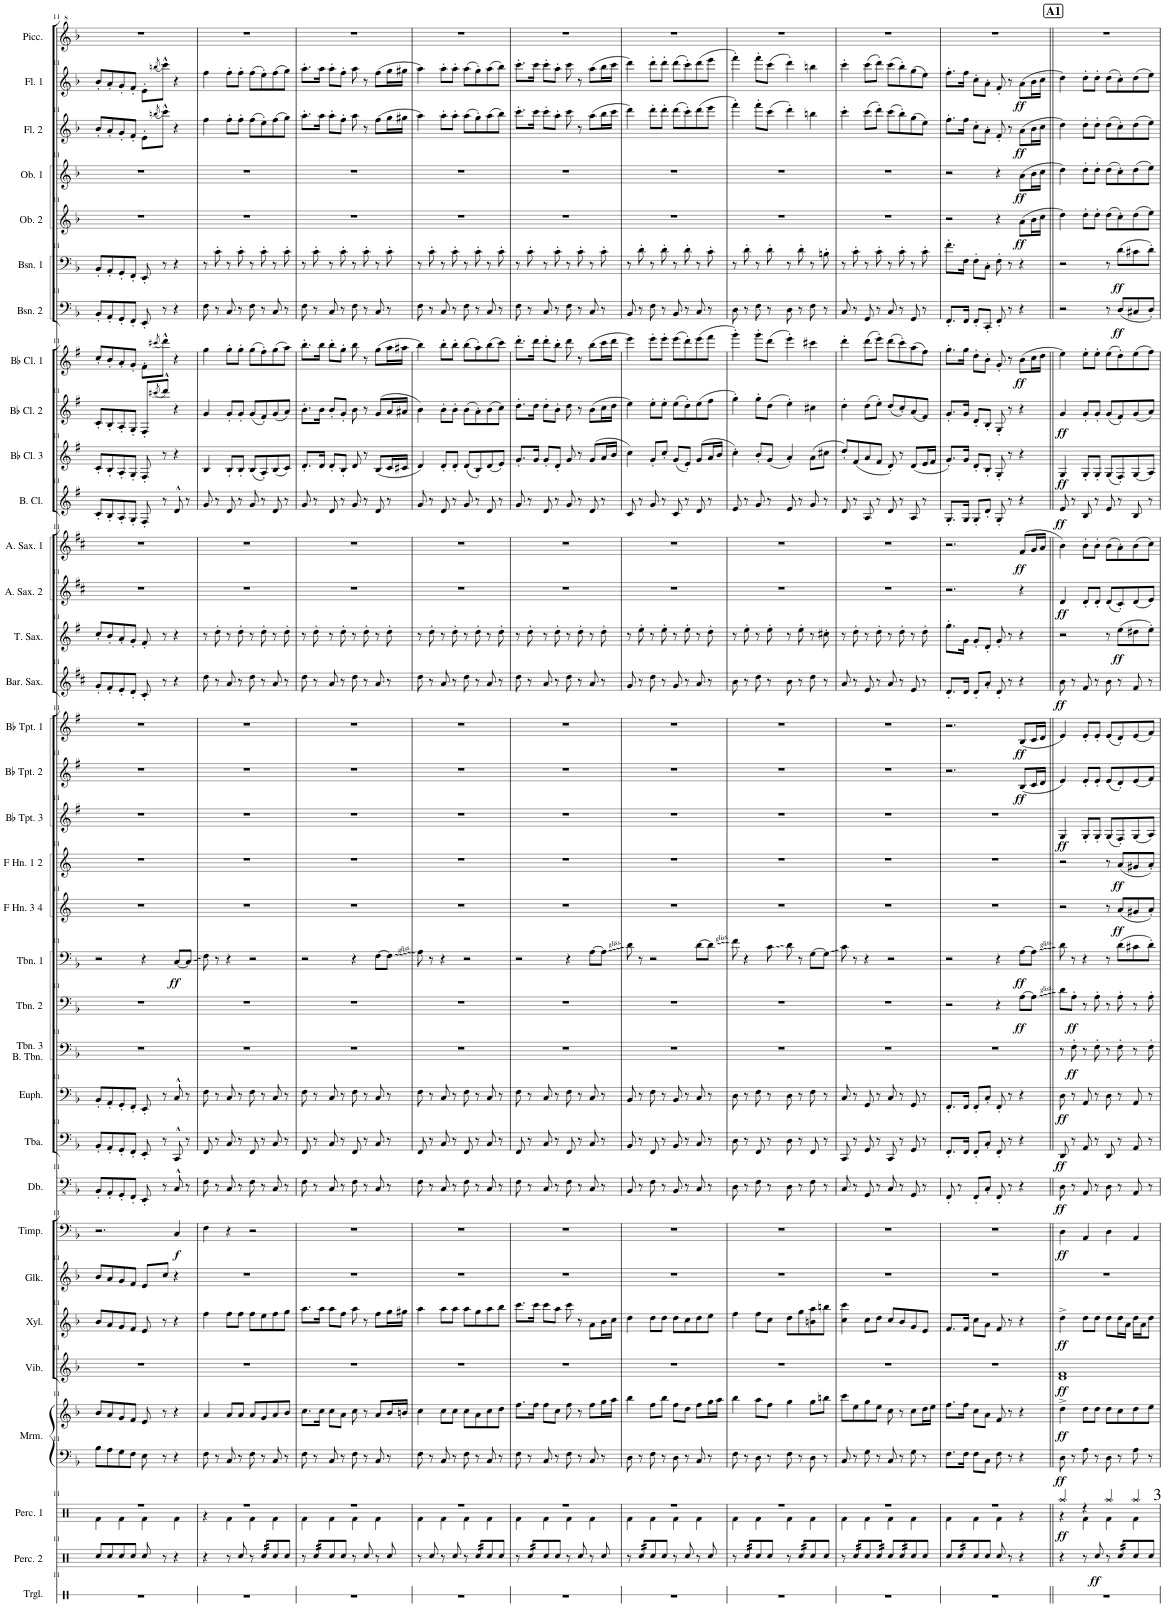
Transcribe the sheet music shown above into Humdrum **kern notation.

**kern	**kern	**dynam	**kern	**dynam	**kern	**kern	**dynam	**kern	**dynam	**kern	**dynam	**kern	**kern	**dynam	**kern	**dynam	**kern	**dynam	**kern	**dynam	**kern	**dynam	**kern	**dynam	**kern	**dynam	**kern	**dynam	**kern	**dynam	**kern	**dynam	**kern	**dynam	**kern	**dynam	**kern	**dynam	**kern	**dynam	**kern	**dynam	**kern	**dynam	**kern	**dynam	**kern	**dynam	**kern	**dynam	**kern	**dynam	**kern	**dynam	**kern	**dynam	**kern	**dynam	**kern	**dynam	**kern	**dynam	**kern	**dynam	**kern
*part34	*part33	*part33	*part32	*part32	*part31	*part31	*part31	*part30	*part30	*part29	*part29	*part28	*part27	*part27	*part26	*part26	*part25	*part25	*part24	*part24	*part23	*part23	*part22	*part22	*part21	*part21	*part20	*part20	*part19	*part19	*part18	*part18	*part17	*part17	*part16	*part16	*part15	*part15	*part14	*part14	*part13	*part13	*part12	*part12	*part11	*part11	*part10	*part10	*part9	*part9	*part8	*part8	*part7	*part7	*part6	*part6	*part5	*part5	*part4	*part4	*part3	*part3	*part2	*part2	*part1
*staff35	*staff34	*staff34	*staff33	*staff33	*staff32	*staff31	*staff31/32	*staff30	*staff30	*staff29	*staff29	*staff28	*staff27	*staff27	*staff26	*staff26	*staff25	*staff25	*staff24	*staff24	*staff23	*staff23	*staff22	*staff22	*staff21	*staff21	*staff20	*staff20	*staff19	*staff19	*staff18	*staff18	*staff17	*staff17	*staff16	*staff16	*staff15	*staff15	*staff14	*staff14	*staff13	*staff13	*staff12	*staff12	*staff11	*staff11	*staff10	*staff10	*staff9	*staff9	*staff8	*staff8	*staff7	*staff7	*staff6	*staff6	*staff5	*staff5	*staff4	*staff4	*staff3	*staff3	*staff2	*staff2	*staff1
*I"Triangle	*I"Percussion 2	*	*I"Percussion 1	*	*I"Marimba	*	*	*I"Vibraphone	*	*I"Xylophone	*	*I"Glockenspiel	*I"Timpani	*	*I"Double Bass	*	*I"Tuba	*	*I"Euphonium	*	*I"Trombone 3 &amp; Bass Trombone	*	*I"Trombone 2	*	*I"Trombone 1	*	*I"F Horn 3 &amp; 4	*	*I"F Horn 1 &amp; 2	*	*I"Bb Trumpet 3	*	*I"Bb Trumpet 2	*	*I"Bb Trumpet 1	*	*I"Baritone Saxophone	*	*I"Tenor Saxophone	*	*I"Alto Saxophone 2	*	*I"Alto Saxophone 1	*	*I"Bass Clarinet	*	*I"Bb Clarinet 3	*	*I"Bb Clarinet 2	*	*I"Bb Clarinet 1	*	*I"Bassoon 2	*	*I"Bassoon 1	*	*I"Oboe 2	*	*I"Oboe 1	*	*I"Flute 2	*	*I"Flute 1	*	*I"Piccolo
*I'Trgl.	*I'Perc. 2	*	*I'Perc. 1	*	*I'Mrm.	*	*	*I'Vib.	*	*I'Xyl.	*	*I'Glk.	*I'Timp.	*	*I'Db.	*	*I'Tba.	*	*I'Euph.	*	*I'Tbn. 3 B. Tbn.	*	*I'Tbn. 2	*	*I'Tbn. 1	*	*I'F Hn. 3 4	*	*I'F Hn. 1 2	*	*I'Bb Tpt. 3	*	*I'Bb Tpt. 2	*	*I'Bb Tpt. 1	*	*I'Bar. Sax.	*	*I'T. Sax.	*	*I'A. Sax. 2	*	*I'A. Sax. 1	*	*I'B. Cl.	*	*I'Bb Cl. 3	*	*I'Bb Cl. 2	*	*I'Bb Cl. 1	*	*I'Bsn. 2	*	*I'Bsn. 1	*	*I'Ob. 2	*	*I'Ob. 1	*	*I'Fl. 2	*	*I'Fl. 1	*	*I'Picc.
!!LO:PB:g=z
*clefX	*clefX	*	*clefX	*	*clefF4	*clefG2	*	*clefG2	*	*clefG2	*	*clefG2	*clefF4	*	*clefFv4	*	*clefF4	*	*clefF4	*	*clefF4	*	*clefF4	*	*clefF4	*	*clefG2	*	*clefG2	*	*clefG2	*	*clefG2	*	*clefG2	*	*clefG2	*	*clefG2	*	*clefG2	*	*clefG2	*	*clefG2	*	*clefG2	*	*clefG2	*	*clefG2	*	*clefF4	*	*clefF4	*	*clefG2	*	*clefG2	*	*clefG2	*	*clefG2	*	*clefG^2
*	*	*	*	*	*	*	*	*	*	*Trd-7c-12	*	*Trd-14c-24	*	*	*Trd7c12	*	*	*	*	*	*	*	*	*	*	*	*Trd4c7	*	*Trd4c7	*	*Trd1c2	*	*Trd1c2	*	*Trd1c2	*	*Trd12c21	*	*Trd8c14	*	*Trd5c9	*	*Trd5c9	*	*Trd8c14	*	*Trd1c2	*	*Trd1c2	*	*Trd1c2	*	*	*	*	*	*	*	*	*	*	*	*	*	*Trd-7c-12
*k[b-]	*k[b-]	*	*k[b-]	*	*k[b-]	*k[b-]	*	*k[b-]	*	*k[b-]	*	*k[b-]	*k[b-]	*	*k[b-]	*	*k[b-]	*	*k[b-]	*	*k[b-]	*	*k[b-]	*	*k[b-]	*	*k[]	*	*k[]	*	*k[f#]	*	*k[f#]	*	*k[f#]	*	*k[f#c#]	*	*k[f#]	*	*k[f#c#]	*	*k[f#c#]	*	*k[f#]	*	*k[f#]	*	*k[f#]	*	*k[f#]	*	*k[b-]	*	*k[b-]	*	*k[b-]	*	*k[b-]	*	*k[b-]	*	*k[b-]	*	*k[b-]
*M4/4	*M4/4	*	*M4/4	*	*M4/4	*M4/4	*	*M4/4	*	*M4/4	*	*M4/4	*M4/4	*	*M4/4	*	*M4/4	*	*M4/4	*	*M4/4	*	*M4/4	*	*M4/4	*	*M4/4	*	*M4/4	*	*M4/4	*	*M4/4	*	*M4/4	*	*M4/4	*	*M4/4	*	*M4/4	*	*M4/4	*	*M4/4	*	*M4/4	*	*M4/4	*	*M4/4	*	*M4/4	*	*M4/4	*	*M4/4	*	*M4/4	*	*M4/4	*	*M4/4	*	*M4/4
=11	=11	=11	=11	=11	=11	=11	=11	=11	=11	=11	=11	=11	=11	=11	=11	=11	=11	=11	=11	=11	=11	=11	=11	=11	=11	=11	=11	=11	=11	=11	=11	=11	=11	=11	=11	=11	=11	=11	=11	=11	=11	=11	=11	=11	=11	=11	=11	=11	=11	=11	=11	=11	=11	=11	=11	=11	=11	=11	=11	=11	=11	=11	=11	=11	=11
*	*	*	*^	*	*	*	*	*	*	*	*	*	*	*	*	*	*	*	*	*	*	*	*	*	*	*	*	*	*	*	*	*	*	*	*	*	*	*	*	*	*	*	*	*	*	*	*	*	*	*	*	*	*	*	*	*	*	*	*	*	*	*	*	*	*
1r	8Rcc/L	.	1r	4Rf\	.	8B-\L	8b-/L	.	1r	.	8b-/L	.	8b-/L	2.r	.	8BBB-'/L	.	8BB-'/L	.	8BB-'/L	.	1r	.	1r	.	2r	.	1r	.	1r	.	1r	.	1r	.	1r	.	8g'/L	.	8cc'/L	.	1r	.	1r	.	8c'/L	.	8c'/L	.	8c'/L	.	8cc'/L	.	8BB-'/L	.	8BB-'/L	.	1r	.	1r	.	8b-'/L	.	8b-'/L	.	1r
.	8Rcc/	.	.	.	.	8A\	8a/	.	.	.	8a/	.	8a/	.	.	8AAA'/	.	8AA'/	.	8AA'/	.	.	.	.	.	.	.	.	.	.	.	.	.	.	.	.	.	8f#'/	.	8b'/	.	.	.	.	.	8B'/	.	8B'/	.	8B'/	.	8b'/	.	8AA'/	.	8AA'/	.	.	.	.	.	8a'/	.	8a'/	.	.
.	8Rcc/	.	.	4Rf\	.	8G\	8g/	.	.	.	8g/	.	8g/	.	.	8GGG'/	.	8GG'/	.	8GG'/	.	.	.	.	.	.	.	.	.	.	.	.	.	.	.	.	.	8e'/	.	8a'/	.	.	.	.	.	8A'/	.	8A'/	.	8A'/	.	8a'/	.	8GG'/	.	8GG'/	.	.	.	.	.	8g'/	.	8g'/	.	.
.	8Rcc/J	.	.	.	.	8F\J	8f/J	.	.	.	8f/J	.	8f/J	.	.	8FFF'/J	.	8FF'/J	.	8FF'/J	.	.	.	.	.	.	.	.	.	.	.	.	.	.	.	.	.	8d'/J	.	8g'/J	.	.	.	.	.	8G'/J	.	8G'/J	.	8G'/J	.	8g'/J	.	8FF'/J	.	8FF'/J	.	.	.	.	.	8f'/J	.	8f'/J	.	.
.	8Rcc/	.	.	4Rf\	.	8E\	8e/	.	.	.	8e/	.	8e/L	.	.	8EEE'/	.	8EE'/	.	8EE'/	.	.	.	.	.	4r	.	.	.	.	.	.	.	.	.	.	.	8c#'/	.	8f#'/	.	.	.	.	.	8F#'/	.	8F#'/	.	8F#'/L	.	8f#'\L	.	8EE'/	.	8EE'/	.	.	.	.	.	8e'\L	.	8e'\L	.	.
.	.	.	.	.	.	.	.	.	.	.	.	.	.	.	.	.	.	.	.	.	.	.	.	.	.	.	.	.	.	.	.	.	.	.	.	.	.	.	.	.	.	.	.	.	.	.	.	.	.	(8qccc#X/	.	(8qccc#X/	.	.	.	.	.	.	.	.	.	(8qbbn/	.	(8qbbn/	.	.
.	8r	.	.	.	.	8r	8r	.	.	.	8r	.	8cc/J	.	.	8r	.	8r	.	8r	.	.	.	.	.	.	.	.	.	.	.	.	.	.	.	.	.	8r	.	8r	.	.	.	.	.	8r	.	8r	.	8ddd^^/J)	.	8ddd^^\J)	.	8r	.	8r	.	.	.	.	.	8ccc^^\J)	.	8ccc^^\J)	.	.
!	!	!	!	!	!	!	!	!	!	!	!	!	!	!	!LO:DY:b	!	!	!	!	!	!	!	!	!	!	!	!LO:DY:b	!	!	!	!	!	!	!	!	!	!	!	!	!	!	!	!	!	!	!	!	!	!	!	!	!	!	!	!	!	!	!	!	!	!	!	!	!	!	!
.	4r	.	.	4Rf\	.	4r	4r	.	.	.	4r	.	4r	4C/	f	8CC^^/	.	8CC^^/	.	8C^^/	.	.	.	.	.	[8C/L	ff	.	.	.	.	.	.	.	.	.	.	4r	.	4r	.	.	.	.	.	8d^^/	.	4r	.	4r	.	4r	.	4r	.	4r	.	.	.	.	.	4r	.	4r	.	.
.	.	.	.	.	.	.	.	.	.	.	.	.	.	.	.	8r	.	8r	.	8r	.	.	.	.	.	8C/J]	.	.	.	.	.	.	.	.	.	.	.	.	.	.	.	.	.	.	.	8r	.	.	.	.	.	.	.	.	.	.	.	.	.	.	.	.	.	.	.	.
=12	=12	=12	=12	=12	=12	=12	=12	=12	=12	=12	=12	=12	=12	=12	=12	=12	=12	=12	=12	=12	=12	=12	=12	=12	=12	=12	=12	=12	=12	=12	=12	=12	=12	=12	=12	=12	=12	=12	=12	=12	=12	=12	=12	=12	=12	=12	=12	=12	=12	=12	=12	=12	=12	=12	=12	=12	=12	=12	=12	=12	=12	=12	=12	=12	=12	=12
1r	4r	.	1r	4r	.	8F\	4a/	.	1r	.	4ff\	.	1r	4F\	.	8FF\	.	8FF/	.	8F\	.	1r	.	1r	.	8F\	.	1r	.	1r	.	1r	.	1r	.	1r	.	8dd\	.	8r	.	1r	.	1r	.	8g/	.	4B/	.	4g/	.	4gg\	.	8F\	.	8r	.	1r	.	1r	.	4ff\	.	4ff\	.	1r
.	.	.	.	.	.	8r	.	.	.	.	.	.	.	.	.	8r	.	8r	.	8r	.	.	.	.	.	8r	.	.	.	.	.	.	.	.	.	.	.	8r	.	8dd'\	.	.	.	.	.	8r	.	.	.	.	.	.	.	8r	.	8c'\	.	.	.	.	.	.	.	.	.	.
.	8r	.	.	4Rf\	.	8C/	8a/L	.	.	.	8ff\L	.	.	4r	.	8CC/	.	8C/	.	8C/	.	.	.	.	.	4r	.	.	.	.	.	.	.	.	.	.	.	8a/	.	8r	.	.	.	.	.	8d/	.	8B'/L	.	8g'/L	.	8gg'\L	.	8C/	.	8r	.	.	.	.	.	8ff'\L	.	8ff'\L	.	.
.	8Rcc/	.	.	.	.	8r	8a/J	.	.	.	8ff\J	.	.	.	.	8r	.	8r	.	8r	.	.	.	.	.	.	.	.	.	.	.	.	.	.	.	.	.	8r	.	8dd'\	.	.	.	.	.	8r	.	8B'/J	.	8g'/J	.	8gg'\J	.	8r	.	8c'\	.	.	.	.	.	8ff'\J	.	8ff'\J	.	.
.	8r	.	.	4Rf\	.	8F\	8a/L	.	.	.	8ff\L	.	.	2r	.	8FF\	.	8FF/	.	8F\	.	.	.	.	.	2r	.	.	.	.	.	.	.	.	.	.	.	8dd\	.	8r	.	.	.	.	.	8g/	.	(8B/L	.	(8g/L	.	(8gg\L	.	8F\	.	8r	.	.	.	.	.	(8ff\L	.	(8ff\L	.	.
*	*tremolo	*	*	*	*	*	*	*	*	*	*	*	*	*	*	*	*	*	*	*	*	*	*	*	*	*	*	*	*	*	*	*	*	*	*	*	*	*	*	*	*	*	*	*	*	*	*	*	*	*	*	*	*	*	*	*	*	*	*	*	*	*	*	*	*	*
.	32Rcc/LLL	.	.	.	.	8r	8g/	.	.	.	8ee\	.	.	.	.	8r	.	8r	.	8r	.	.	.	.	.	.	.	.	.	.	.	.	.	.	.	.	.	8r	.	8dd'\	.	.	.	.	.	8r	.	8A'/)	.	8f#'/)	.	8ff#'\)	.	8r	.	8c'\	.	.	.	.	.	8ee'\)	.	8ee'\)	.	.
.	32Rcc/	.	.	.	.	.	.	.	.	.	.	.	.	.	.	.	.	.	.	.	.	.	.	.	.	.	.	.	.	.	.	.	.	.	.	.	.	.	.	.	.	.	.	.	.	.	.	.	.	.	.	.	.	.	.	.	.	.	.	.	.	.	.	.	.	.
.	32Rcc/	.	.	.	.	.	.	.	.	.	.	.	.	.	.	.	.	.	.	.	.	.	.	.	.	.	.	.	.	.	.	.	.	.	.	.	.	.	.	.	.	.	.	.	.	.	.	.	.	.	.	.	.	.	.	.	.	.	.	.	.	.	.	.	.	.
.	32Rcc/	.	.	.	.	.	.	.	.	.	.	.	.	.	.	.	.	.	.	.	.	.	.	.	.	.	.	.	.	.	.	.	.	.	.	.	.	.	.	.	.	.	.	.	.	.	.	.	.	.	.	.	.	.	.	.	.	.	.	.	.	.	.	.	.	.
*	*Xtremolo	*	*	*	*	*	*	*	*	*	*	*	*	*	*	*	*	*	*	*	*	*	*	*	*	*	*	*	*	*	*	*	*	*	*	*	*	*	*	*	*	*	*	*	*	*	*	*	*	*	*	*	*	*	*	*	*	*	*	*	*	*	*	*	*	*
.	8Rcc/	.	.	4Rf\	.	8C/	8a/	.	.	.	8ff\	.	.	.	.	8CC/	.	8C/	.	8C/	.	.	.	.	.	.	.	.	.	.	.	.	.	.	.	.	.	8a/	.	8r	.	.	.	.	.	8d/	.	(8B/	.	(8g/	.	(8gg\	.	8C/	.	8r	.	.	.	.	.	(8ff\	.	(8ff\	.	.
.	8Rcc/J	.	.	.	.	8r	8b-/J	.	.	.	8gg\J	.	.	.	.	8r	.	8r	.	8r	.	.	.	.	.	.	.	.	.	.	.	.	.	.	.	.	.	8r	.	8dd'\	.	.	.	.	.	8r	.	8c/J)	.	8a/J)	.	8aa\J)	.	8r	.	8c'\	.	.	.	.	.	8gg\J)	.	8gg\J)	.	.
=13	=13	=13	=13	=13	=13	=13	=13	=13	=13	=13	=13	=13	=13	=13	=13	=13	=13	=13	=13	=13	=13	=13	=13	=13	=13	=13	=13	=13	=13	=13	=13	=13	=13	=13	=13	=13	=13	=13	=13	=13	=13	=13	=13	=13	=13	=13	=13	=13	=13	=13	=13	=13	=13	=13	=13	=13	=13	=13	=13	=13	=13	=13	=13	=13	=13	=13
1r	8r	.	1r	4Rf\	.	8F\	8.cc\L	.	1r	.	8.aa\L	.	1r	1r	.	8FF\	.	8FF/	.	8F\	.	1r	.	1r	.	2r	.	1r	.	1r	.	1r	.	1r	.	1r	.	8dd\	.	8r	.	1r	.	1r	.	8g/	.	8.d'/L	.	8.b'\L	.	8.bb'\L	.	8F\	.	8r	.	1r	.	1r	.	8.aa'\L	.	8.aa'\L	.	1r
*	*tremolo	*	*	*	*	*	*	*	*	*	*	*	*	*	*	*	*	*	*	*	*	*	*	*	*	*	*	*	*	*	*	*	*	*	*	*	*	*	*	*	*	*	*	*	*	*	*	*	*	*	*	*	*	*	*	*	*	*	*	*	*	*	*	*	*	*
.	32Rcc/LLL	.	.	.	.	8r	.	.	.	.	.	.	.	.	.	8r	.	8r	.	8r	.	.	.	.	.	.	.	.	.	.	.	.	.	.	.	.	.	8r	.	8dd'\	.	.	.	.	.	8r	.	.	.	.	.	.	.	8r	.	8c'\	.	.	.	.	.	.	.	.	.	.
.	32Rcc/	.	.	.	.	.	.	.	.	.	.	.	.	.	.	.	.	.	.	.	.	.	.	.	.	.	.	.	.	.	.	.	.	.	.	.	.	.	.	.	.	.	.	.	.	.	.	.	.	.	.	.	.	.	.	.	.	.	.	.	.	.	.	.	.	.
.	32Rcc/	.	.	.	.	.	16cc\Jk	.	.	.	16aa\Jk	.	.	.	.	.	.	.	.	.	.	.	.	.	.	.	.	.	.	.	.	.	.	.	.	.	.	.	.	.	.	.	.	.	.	.	.	16d/Jk	.	16b\Jk	.	16bb\Jk	.	.	.	.	.	.	.	.	.	16aa\Jk	.	16aa\Jk	.	.
.	32Rcc/	.	.	.	.	.	.	.	.	.	.	.	.	.	.	.	.	.	.	.	.	.	.	.	.	.	.	.	.	.	.	.	.	.	.	.	.	.	.	.	.	.	.	.	.	.	.	.	.	.	.	.	.	.	.	.	.	.	.	.	.	.	.	.	.	.
*	*Xtremolo	*	*	*	*	*	*	*	*	*	*	*	*	*	*	*	*	*	*	*	*	*	*	*	*	*	*	*	*	*	*	*	*	*	*	*	*	*	*	*	*	*	*	*	*	*	*	*	*	*	*	*	*	*	*	*	*	*	*	*	*	*	*	*	*	*
.	8Rcc/	.	.	4Rf\	.	8C/	8cc\L	.	.	.	8aa\L	.	.	.	.	8CC/	.	8C/	.	8C/	.	.	.	.	.	.	.	.	.	.	.	.	.	.	.	.	.	8a/	.	8r	.	.	.	.	.	8d/	.	8d'/L	.	8b'/L	.	8bb'\L	.	8C/	.	8r	.	.	.	.	.	8aa'\L	.	8aa'\L	.	.
.	8Rcc/J	.	.	.	.	8r	8a\J	.	.	.	8ff\J	.	.	.	.	8r	.	8r	.	8r	.	.	.	.	.	.	.	.	.	.	.	.	.	.	.	.	.	8r	.	8dd'\	.	.	.	.	.	8r	.	8B'/J	.	8g'/J	.	8gg'\J	.	8r	.	8c'\	.	.	.	.	.	8ff'\J	.	8ff'\J	.	.
.	8r	.	.	4Rf\	.	8F\	8cc\	.	.	.	8aa\	.	.	.	.	8FF\	.	8FF/	.	8F\	.	.	.	.	.	4r	.	.	.	.	.	.	.	.	.	.	.	8dd\	.	8r	.	.	.	.	.	8g/	.	8d/	.	8b\	.	8bb\	.	8F\	.	8r	.	.	.	.	.	8aa\	.	8aa\	.	.
.	8Rcc/	.	.	.	.	8r	8r	.	.	.	8r	.	.	.	.	8r	.	8r	.	8r	.	.	.	.	.	.	.	.	.	.	.	.	.	.	.	.	.	8r	.	8dd'\	.	.	.	.	.	8r	.	8r	.	8r	.	8r	.	8r	.	8c'\	.	.	.	.	.	8r	.	8r	.	.
.	8r	.	.	4Rf\	.	8C/	8a/L	.	.	.	8ff\L	.	.	.	.	8CC/	.	8C/	.	8C/	.	.	.	.	.	[8F\L	.	.	.	.	.	.	.	.	.	.	.	8a/	.	8r	.	.	.	.	.	8d/	.	(8B/L	.	(8g/L	.	(8gg\L	.	8C/	.	8r	.	.	.	.	.	(8ff\L	.	(8ff\L	.	.
.	8Rcc/	.	.	.	.	8r	16b-/L	.	.	.	16gg\L	.	.	.	.	8r	.	8r	.	8r	.	.	.	.	.	8F\J]	.	.	.	.	.	.	.	.	.	.	.	8r	.	8dd'\	.	.	.	.	.	8r	.	16c/L	.	16a/L	.	16aa\L	.	8r	.	8c'\	.	.	.	.	.	16gg\L	.	16gg\L	.	.
.	.	.	.	.	.	.	16bn/JJ	.	.	.	16gg#X\JJ	.	.	.	.	.	.	.	.	.	.	.	.	.	.	.	.	.	.	.	.	.	.	.	.	.	.	.	.	.	.	.	.	.	.	.	.	16c#X/JJ	.	16a#X/JJ	.	16aa#X\JJ	.	.	.	.	.	.	.	.	.	16gg#X\JJ	.	16gg#X\JJ	.	.
=14	=14	=14	=14	=14	=14	=14	=14	=14	=14	=14	=14	=14	=14	=14	=14	=14	=14	=14	=14	=14	=14	=14	=14	=14	=14	=14	=14	=14	=14	=14	=14	=14	=14	=14	=14	=14	=14	=14	=14	=14	=14	=14	=14	=14	=14	=14	=14	=14	=14	=14	=14	=14	=14	=14	=14	=14	=14	=14	=14	=14	=14	=14	=14	=14	=14	=14
1r	8r	.	1r	4Rf\	.	8F\	4cc\	.	1r	.	4aa\	.	1r	1r	.	8FF\	.	8FF/	.	8F\	.	1r	.	1r	.	8A\	.	1r	.	1r	.	1r	.	1r	.	1r	.	8dd\	.	8r	.	1r	.	1r	.	8g/	.	4d/)	.	4b\)	.	4bb\)	.	8F\	.	8r	.	1r	.	1r	.	4aa\)	.	4aa\)	.	1r
.	8Rcc/	.	.	.	.	8r	.	.	.	.	.	.	.	.	.	8r	.	8r	.	8r	.	.	.	.	.	8r	.	.	.	.	.	.	.	.	.	.	.	8r	.	8dd'\	.	.	.	.	.	8r	.	.	.	.	.	.	.	8r	.	8c'\	.	.	.	.	.	.	.	.	.	.
.	8r	.	.	4Rf\	.	8C/	8cc\L	.	.	.	8aa\L	.	.	.	.	8CC/	.	8C/	.	8C/	.	.	.	.	.	4r	.	.	.	.	.	.	.	.	.	.	.	8a/	.	8r	.	.	.	.	.	8d/	.	8d'/L	.	8b'\L	.	8bb'\L	.	8C/	.	8r	.	.	.	.	.	8aa'\L	.	8aa'\L	.	.
.	8Rcc/	.	.	.	.	8r	8cc\J	.	.	.	8aa\J	.	.	.	.	8r	.	8r	.	8r	.	.	.	.	.	.	.	.	.	.	.	.	.	.	.	.	.	8r	.	8dd'\	.	.	.	.	.	8r	.	8d'/J	.	8b'\J	.	8bb'\J	.	8r	.	8c'\	.	.	.	.	.	8aa'\J	.	8aa'\J	.	.
.	8r	.	.	4Rf\	.	8F\	8cc\L	.	.	.	8aa\L	.	.	.	.	8FF\	.	8FF/	.	8F\	.	.	.	.	.	2r	.	.	.	.	.	.	.	.	.	.	.	8dd\	.	8r	.	.	.	.	.	8g/	.	(8d/L	.	(8b\L	.	(8bb\L	.	8F\	.	8r	.	.	.	.	.	(8aa\L	.	(8aa\L	.	.
*	*tremolo	*	*	*	*	*	*	*	*	*	*	*	*	*	*	*	*	*	*	*	*	*	*	*	*	*	*	*	*	*	*	*	*	*	*	*	*	*	*	*	*	*	*	*	*	*	*	*	*	*	*	*	*	*	*	*	*	*	*	*	*	*	*	*	*	*
.	32Rcc/LLL	.	.	.	.	8r	8a\	.	.	.	8gg\	.	.	.	.	8r	.	8r	.	8r	.	.	.	.	.	.	.	.	.	.	.	.	.	.	.	.	.	8r	.	8dd'\	.	.	.	.	.	8r	.	8B'/)	.	8a'\)	.	8aa'\)	.	8r	.	8c'\	.	.	.	.	.	8gg'\)	.	8gg'\)	.	.
.	32Rcc/	.	.	.	.	.	.	.	.	.	.	.	.	.	.	.	.	.	.	.	.	.	.	.	.	.	.	.	.	.	.	.	.	.	.	.	.	.	.	.	.	.	.	.	.	.	.	.	.	.	.	.	.	.	.	.	.	.	.	.	.	.	.	.	.	.
.	32Rcc/	.	.	.	.	.	.	.	.	.	.	.	.	.	.	.	.	.	.	.	.	.	.	.	.	.	.	.	.	.	.	.	.	.	.	.	.	.	.	.	.	.	.	.	.	.	.	.	.	.	.	.	.	.	.	.	.	.	.	.	.	.	.	.	.	.
.	32Rcc/	.	.	.	.	.	.	.	.	.	.	.	.	.	.	.	.	.	.	.	.	.	.	.	.	.	.	.	.	.	.	.	.	.	.	.	.	.	.	.	.	.	.	.	.	.	.	.	.	.	.	.	.	.	.	.	.	.	.	.	.	.	.	.	.	.
*	*Xtremolo	*	*	*	*	*	*	*	*	*	*	*	*	*	*	*	*	*	*	*	*	*	*	*	*	*	*	*	*	*	*	*	*	*	*	*	*	*	*	*	*	*	*	*	*	*	*	*	*	*	*	*	*	*	*	*	*	*	*	*	*	*	*	*	*	*
.	8Rcc/	.	.	4Rf\	.	8C/	8cc\	.	.	.	8aa\	.	.	.	.	8CC/	.	8C/	.	8C/	.	.	.	.	.	.	.	.	.	.	.	.	.	.	.	.	.	8a/	.	8r	.	.	.	.	.	8d/	.	(8d/	.	(8b\	.	(8bb\	.	8C/	.	8r	.	.	.	.	.	(8aa\	.	(8aa\	.	.
.	8Rcc/J	.	.	.	.	8r	8dd\J	.	.	.	8bb-\J	.	.	.	.	8r	.	8r	.	8r	.	.	.	.	.	.	.	.	.	.	.	.	.	.	.	.	.	8r	.	8dd'\	.	.	.	.	.	8r	.	8e/J)	.	8cc\J)	.	8ccc\J)	.	8r	.	8c'\	.	.	.	.	.	8bb-\J)	.	8bb-\J)	.	.
=15	=15	=15	=15	=15	=15	=15	=15	=15	=15	=15	=15	=15	=15	=15	=15	=15	=15	=15	=15	=15	=15	=15	=15	=15	=15	=15	=15	=15	=15	=15	=15	=15	=15	=15	=15	=15	=15	=15	=15	=15	=15	=15	=15	=15	=15	=15	=15	=15	=15	=15	=15	=15	=15	=15	=15	=15	=15	=15	=15	=15	=15	=15	=15	=15	=15	=15
1r	8r	.	1r	4Rf\	.	8F\	8.ff\L	.	1r	.	8.ccc\L	.	1r	1r	.	8FF\	.	8FF/	.	8F\	.	1r	.	1r	.	2r	.	1r	.	1r	.	1r	.	1r	.	1r	.	8dd\	.	8r	.	1r	.	1r	.	8g/	.	8.g'/L	.	8.dd'\L	.	8.ddd'\L	.	8F\	.	8r	.	1r	.	1r	.	8.ccc'\L	.	8.ccc'\L	.	1r
*	*tremolo	*	*	*	*	*	*	*	*	*	*	*	*	*	*	*	*	*	*	*	*	*	*	*	*	*	*	*	*	*	*	*	*	*	*	*	*	*	*	*	*	*	*	*	*	*	*	*	*	*	*	*	*	*	*	*	*	*	*	*	*	*	*	*	*	*
.	32Rcc/LLL	.	.	.	.	8r	.	.	.	.	.	.	.	.	.	8r	.	8r	.	8r	.	.	.	.	.	.	.	.	.	.	.	.	.	.	.	.	.	8r	.	8dd'\	.	.	.	.	.	8r	.	.	.	.	.	.	.	8r	.	8c'\	.	.	.	.	.	.	.	.	.	.
.	32Rcc/	.	.	.	.	.	.	.	.	.	.	.	.	.	.	.	.	.	.	.	.	.	.	.	.	.	.	.	.	.	.	.	.	.	.	.	.	.	.	.	.	.	.	.	.	.	.	.	.	.	.	.	.	.	.	.	.	.	.	.	.	.	.	.	.	.
.	32Rcc/	.	.	.	.	.	16ff\Jk	.	.	.	16ccc\Jk	.	.	.	.	.	.	.	.	.	.	.	.	.	.	.	.	.	.	.	.	.	.	.	.	.	.	.	.	.	.	.	.	.	.	.	.	16g/Jk	.	16dd\Jk	.	16ddd\Jk	.	.	.	.	.	.	.	.	.	16ccc\Jk	.	16ccc\Jk	.	.
.	32Rcc/	.	.	.	.	.	.	.	.	.	.	.	.	.	.	.	.	.	.	.	.	.	.	.	.	.	.	.	.	.	.	.	.	.	.	.	.	.	.	.	.	.	.	.	.	.	.	.	.	.	.	.	.	.	.	.	.	.	.	.	.	.	.	.	.	.
*	*Xtremolo	*	*	*	*	*	*	*	*	*	*	*	*	*	*	*	*	*	*	*	*	*	*	*	*	*	*	*	*	*	*	*	*	*	*	*	*	*	*	*	*	*	*	*	*	*	*	*	*	*	*	*	*	*	*	*	*	*	*	*	*	*	*	*	*	*
.	8Rcc/	.	.	4Rf\	.	8C/	8ff\L	.	.	.	8ccc\L	.	.	.	.	8CC/	.	8C/	.	8C/	.	.	.	.	.	.	.	.	.	.	.	.	.	.	.	.	.	8a/	.	8r	.	.	.	.	.	8d/	.	8g'/L	.	8dd'\L	.	8ddd'\L	.	8C/	.	8r	.	.	.	.	.	8ccc'\L	.	8ccc'\L	.	.
.	8Rcc/J	.	.	.	.	8r	8cc\J	.	.	.	8aa\J	.	.	.	.	8r	.	8r	.	8r	.	.	.	.	.	.	.	.	.	.	.	.	.	.	.	.	.	8r	.	8dd'\	.	.	.	.	.	8r	.	8d'/J	.	8b'\J	.	8bb'\J	.	8r	.	8c'\	.	.	.	.	.	8aa'\J	.	8aa'\J	.	.
.	8r	.	.	4Rf\	.	8F\	8ff\	.	.	.	8ccc\	.	.	.	.	8FF\	.	8FF/	.	8F\	.	.	.	.	.	4r	.	.	.	.	.	.	.	.	.	.	.	8dd\	.	8r	.	.	.	.	.	8g/	.	8g/	.	8dd\	.	8ddd\	.	8F\	.	8r	.	.	.	.	.	8ccc\	.	8ccc\	.	.
.	8Rcc/	.	.	.	.	8r	8r	.	.	.	8r	.	.	.	.	8r	.	8r	.	8r	.	.	.	.	.	.	.	.	.	.	.	.	.	.	.	.	.	8r	.	8dd'\	.	.	.	.	.	8r	.	8r	.	8r	.	8r	.	8r	.	8c'\	.	.	.	.	.	8r	.	8r	.	.
.	8r	.	.	4Rf\	.	8C/	8ff\L	.	.	.	8a\L	.	.	.	.	8CC/	.	8C/	.	8C/	.	.	.	.	.	[8A\L	.	.	.	.	.	.	.	.	.	.	.	8a/	.	8r	.	.	.	.	.	8d/	.	(8g/L	.	(8b\L	.	(8bb\L	.	8C/	.	8r	.	.	.	.	.	(8aa\L	.	(8aa\L	.	.
.	8Rcc/	.	.	.	.	8r	16gg\L	.	.	.	16b-\L	.	.	.	.	8r	.	8r	.	8r	.	.	.	.	.	8A\J]	.	.	.	.	.	.	.	.	.	.	.	8r	.	8dd'\	.	.	.	.	.	8r	.	16a/L	.	16cc\L	.	16ccc\L	.	8r	.	8c'\	.	.	.	.	.	16bb-\L	.	16bb-\L	.	.
.	.	.	.	.	.	.	16aa\JJ	.	.	.	16cc\JJ	.	.	.	.	.	.	.	.	.	.	.	.	.	.	.	.	.	.	.	.	.	.	.	.	.	.	.	.	.	.	.	.	.	.	.	.	16b/JJ	.	16dd\JJ	.	16ddd\JJ	.	.	.	.	.	.	.	.	.	16ccc\JJ	.	16ccc\JJ	.	.
=16	=16	=16	=16	=16	=16	=16	=16	=16	=16	=16	=16	=16	=16	=16	=16	=16	=16	=16	=16	=16	=16	=16	=16	=16	=16	=16	=16	=16	=16	=16	=16	=16	=16	=16	=16	=16	=16	=16	=16	=16	=16	=16	=16	=16	=16	=16	=16	=16	=16	=16	=16	=16	=16	=16	=16	=16	=16	=16	=16	=16	=16	=16	=16	=16	=16	=16
1r	8r	.	1r	4Rf\	.	8D\	4bb-\	.	1r	.	4dd\	.	1r	1r	.	8BBB-/	.	8BB-/	.	8BB-/	.	1r	.	1r	.	8d\	.	1r	.	1r	.	1r	.	1r	.	1r	.	8g/	.	8r	.	1r	.	1r	.	8c/	.	4cc\)	.	4ee\)	.	4eee\)	.	8BB-/	.	8r	.	1r	.	1r	.	4ddd\)	.	4ddd\)	.	1r
*	*tremolo	*	*	*	*	*	*	*	*	*	*	*	*	*	*	*	*	*	*	*	*	*	*	*	*	*	*	*	*	*	*	*	*	*	*	*	*	*	*	*	*	*	*	*	*	*	*	*	*	*	*	*	*	*	*	*	*	*	*	*	*	*	*	*	*	*
.	32Rcc/LLL	.	.	.	.	8r	.	.	.	.	.	.	.	.	.	8r	.	8r	.	8r	.	.	.	.	.	8r	.	.	.	.	.	.	.	.	.	.	.	8r	.	8ee'\	.	.	.	.	.	8r	.	.	.	.	.	.	.	8r	.	8d'\	.	.	.	.	.	.	.	.	.	.
.	32Rcc/	.	.	.	.	.	.	.	.	.	.	.	.	.	.	.	.	.	.	.	.	.	.	.	.	.	.	.	.	.	.	.	.	.	.	.	.	.	.	.	.	.	.	.	.	.	.	.	.	.	.	.	.	.	.	.	.	.	.	.	.	.	.	.	.	.
.	32Rcc/	.	.	.	.	.	.	.	.	.	.	.	.	.	.	.	.	.	.	.	.	.	.	.	.	.	.	.	.	.	.	.	.	.	.	.	.	.	.	.	.	.	.	.	.	.	.	.	.	.	.	.	.	.	.	.	.	.	.	.	.	.	.	.	.	.
.	32Rcc/	.	.	.	.	.	.	.	.	.	.	.	.	.	.	.	.	.	.	.	.	.	.	.	.	.	.	.	.	.	.	.	.	.	.	.	.	.	.	.	.	.	.	.	.	.	.	.	.	.	.	.	.	.	.	.	.	.	.	.	.	.	.	.	.	.
*	*Xtremolo	*	*	*	*	*	*	*	*	*	*	*	*	*	*	*	*	*	*	*	*	*	*	*	*	*	*	*	*	*	*	*	*	*	*	*	*	*	*	*	*	*	*	*	*	*	*	*	*	*	*	*	*	*	*	*	*	*	*	*	*	*	*	*	*	*
.	8Rcc/	.	.	4Rf\	.	8F\	8ff\L	.	.	.	8dd\L	.	.	.	.	8FF\	.	8FF/	.	8F\	.	.	.	.	.	2r	.	.	.	.	.	.	.	.	.	.	.	8dd\	.	8r	.	.	.	.	.	8g/	.	8g'/L	.	8ee'\L	.	8eee'\L	.	8F\	.	8r	.	.	.	.	.	8ddd'\L	.	8ddd'\L	.	.
.	8Rcc/J	.	.	.	.	8r	8bb-\J	.	.	.	8dd\J	.	.	.	.	8r	.	8r	.	8r	.	.	.	.	.	.	.	.	.	.	.	.	.	.	.	.	.	8r	.	8ee'\	.	.	.	.	.	8r	.	8cc'/J	.	8ee'\J	.	8eee'\J	.	8r	.	8d'\	.	.	.	.	.	8ddd'\J	.	8ddd'\J	.	.
.	8r	.	.	4Rf\	.	8D\	8ff\L	.	.	.	8dd\L	.	.	.	.	8BBB-/	.	8BB-/	.	8BB-/	.	.	.	.	.	.	.	.	.	.	.	.	.	.	.	.	.	8g/	.	8r	.	.	.	.	.	8c/	.	(8g/L	.	(8ee\L	.	(8eee\L	.	8BB-/	.	8r	.	.	.	.	.	(8ddd\L	.	(8ddd\L	.	.
.	8Rcc/	.	.	.	.	8r	8dd\J	.	.	.	8cc\	.	.	.	.	8r	.	8r	.	8r	.	.	.	.	.	.	.	.	.	.	.	.	.	.	.	.	.	8r	.	8ee'\	.	.	.	.	.	8r	.	8e'/J)	.	8dd'\)	.	8ddd'\)	.	8r	.	8d'\	.	.	.	.	.	8ccc'\)	.	8ccc'\)	.	.
.	8r	.	.	4Rf\	.	8C/	8ff\L	.	.	.	8dd\	.	.	.	.	8CC/	.	8C/	.	8C/	.	.	.	.	.	[8d\L	.	.	.	.	.	.	.	.	.	.	.	8a/	.	8r	.	.	.	.	.	8d/	.	(8g/L	.	(8ee\	.	(8eee\	.	8C/	.	8r	.	.	.	.	.	(8ddd\	.	(8ddd\	.	.
.	8Rcc/	.	.	.	.	8r	16gg\L	.	.	.	8ee\J	.	.	.	.	8r	.	8r	.	8r	.	.	.	.	.	8d\J]	.	.	.	.	.	.	.	.	.	.	.	8r	.	8dd'\	.	.	.	.	.	8r	.	16a/L	.	8ff#\J	.	8fff#\J	.	8r	.	8c'\	.	.	.	.	.	8eee\J	.	8eee\J	.	.
.	.	.	.	.	.	.	16aa\JJ	.	.	.	.	.	.	.	.	.	.	.	.	.	.	.	.	.	.	.	.	.	.	.	.	.	.	.	.	.	.	.	.	.	.	.	.	.	.	.	.	16b/JJ	.	.	.	.	.	.	.	.	.	.	.	.	.	.	.	.	.	.
=17	=17	=17	=17	=17	=17	=17	=17	=17	=17	=17	=17	=17	=17	=17	=17	=17	=17	=17	=17	=17	=17	=17	=17	=17	=17	=17	=17	=17	=17	=17	=17	=17	=17	=17	=17	=17	=17	=17	=17	=17	=17	=17	=17	=17	=17	=17	=17	=17	=17	=17	=17	=17	=17	=17	=17	=17	=17	=17	=17	=17	=17	=17	=17	=17	=17	=17
1r	8r	.	1r	4Rf\	.	8F\	4bb-\	.	1r	.	4ff\	.	1r	1r	.	8DD\	.	8D\	.	8D\	.	1r	.	1r	.	8f\	.	1r	.	1r	.	1r	.	1r	.	1r	.	8b\	.	8r	.	1r	.	1r	.	8e/	.	4cc'\)	.	4gg'\)	.	4ggg'\)	.	8D\	.	8r	.	1r	.	1r	.	4fff'\)	.	4fff'\)	.	1r
*	*tremolo	*	*	*	*	*	*	*	*	*	*	*	*	*	*	*	*	*	*	*	*	*	*	*	*	*	*	*	*	*	*	*	*	*	*	*	*	*	*	*	*	*	*	*	*	*	*	*	*	*	*	*	*	*	*	*	*	*	*	*	*	*	*	*	*	*
.	32Rcc/LLL	.	.	.	.	8r	.	.	.	.	.	.	.	.	.	8r	.	8r	.	8r	.	.	.	.	.	4r	.	.	.	.	.	.	.	.	.	.	.	8r	.	8ee'\	.	.	.	.	.	8r	.	.	.	.	.	.	.	8r	.	8d'\	.	.	.	.	.	.	.	.	.	.
.	32Rcc/	.	.	.	.	.	.	.	.	.	.	.	.	.	.	.	.	.	.	.	.	.	.	.	.	.	.	.	.	.	.	.	.	.	.	.	.	.	.	.	.	.	.	.	.	.	.	.	.	.	.	.	.	.	.	.	.	.	.	.	.	.	.	.	.	.
.	32Rcc/	.	.	.	.	.	.	.	.	.	.	.	.	.	.	.	.	.	.	.	.	.	.	.	.	.	.	.	.	.	.	.	.	.	.	.	.	.	.	.	.	.	.	.	.	.	.	.	.	.	.	.	.	.	.	.	.	.	.	.	.	.	.	.	.	.
.	32Rcc/	.	.	.	.	.	.	.	.	.	.	.	.	.	.	.	.	.	.	.	.	.	.	.	.	.	.	.	.	.	.	.	.	.	.	.	.	.	.	.	.	.	.	.	.	.	.	.	.	.	.	.	.	.	.	.	.	.	.	.	.	.	.	.	.	.
*	*Xtremolo	*	*	*	*	*	*	*	*	*	*	*	*	*	*	*	*	*	*	*	*	*	*	*	*	*	*	*	*	*	*	*	*	*	*	*	*	*	*	*	*	*	*	*	*	*	*	*	*	*	*	*	*	*	*	*	*	*	*	*	*	*	*	*	*	*
.	8Rcc/	.	.	4Rf\	.	8D\	8aa\L	.	.	.	8ff\L	.	.	.	.	8FF\	.	8FF/	.	8F\	.	.	.	.	.	.	.	.	.	.	.	.	.	.	.	.	.	8dd\	.	8r	.	.	.	.	.	8g/	.	8b'/L	.	8gg'\L	.	8ggg'\L	.	8F\	.	8r	.	.	.	.	.	8fff'\L	.	8fff'\L	.	.
.	8Rcc/J	.	.	.	.	8r	8ff\J	.	.	.	8cc\J	.	.	.	.	8r	.	8r	.	8r	.	.	.	.	.	8c\	.	.	.	.	.	.	.	.	.	.	.	8r	.	8ee'\	.	.	.	.	.	8r	.	(8g/J	.	(8dd\J	.	(8ddd\J	.	8r	.	8d'\	.	.	.	.	.	(8ccc\J	.	(8ccc\J	.	.
.	8r	.	.	4Rf\	.	8F\	4gg\	.	.	.	8dd\L	.	.	.	.	8DD\	.	8D\	.	8D\	.	.	.	.	.	8d\	.	.	.	.	.	.	.	.	.	.	.	8b\	.	8r	.	.	.	.	.	8e/	.	4a'/)	.	4ee'\)	.	4eee'\)	.	8D\	.	8r	.	.	.	.	.	4ddd'\)	.	4ddd'\)	.	.
*	*tremolo	*	*	*	*	*	*	*	*	*	*	*	*	*	*	*	*	*	*	*	*	*	*	*	*	*	*	*	*	*	*	*	*	*	*	*	*	*	*	*	*	*	*	*	*	*	*	*	*	*	*	*	*	*	*	*	*	*	*	*	*	*	*	*	*	*
.	32Rcc/LLL	.	.	.	.	8r	.	.	.	.	8gg\	.	.	.	.	8r	.	8r	.	8r	.	.	.	.	.	8r	.	.	.	.	.	.	.	.	.	.	.	8r	.	8ee'\	.	.	.	.	.	8r	.	.	.	.	.	.	.	8r	.	8d'\	.	.	.	.	.	.	.	.	.	.
.	32Rcc/	.	.	.	.	.	.	.	.	.	.	.	.	.	.	.	.	.	.	.	.	.	.	.	.	.	.	.	.	.	.	.	.	.	.	.	.	.	.	.	.	.	.	.	.	.	.	.	.	.	.	.	.	.	.	.	.	.	.	.	.	.	.	.	.	.
.	32Rcc/	.	.	.	.	.	.	.	.	.	.	.	.	.	.	.	.	.	.	.	.	.	.	.	.	.	.	.	.	.	.	.	.	.	.	.	.	.	.	.	.	.	.	.	.	.	.	.	.	.	.	.	.	.	.	.	.	.	.	.	.	.	.	.	.	.
.	32Rcc/	.	.	.	.	.	.	.	.	.	.	.	.	.	.	.	.	.	.	.	.	.	.	.	.	.	.	.	.	.	.	.	.	.	.	.	.	.	.	.	.	.	.	.	.	.	.	.	.	.	.	.	.	.	.	.	.	.	.	.	.	.	.	.	.	.
*	*Xtremolo	*	*	*	*	*	*	*	*	*	*	*	*	*	*	*	*	*	*	*	*	*	*	*	*	*	*	*	*	*	*	*	*	*	*	*	*	*	*	*	*	*	*	*	*	*	*	*	*	*	*	*	*	*	*	*	*	*	*	*	*	*	*	*	*	*
.	8Rcc/	.	.	4Rf\	.	8D\	8gg\L	.	.	.	8bn\ 8aa\	.	.	.	.	8FF\	.	8FF/	.	8F\	.	.	.	.	.	[8G\L	.	.	.	.	.	.	.	.	.	.	.	8dd\	.	8r	.	.	.	.	.	8g/	.	(8a\L	.	4cc#X\	.	4ccc#X\	.	8F\	.	8r	.	.	.	.	.	4bbn\	.	4bbn\	.	.
.	8Rcc/J	.	.	.	.	8r	8bbn\J	.	.	.	8bbn\J	.	.	.	.	8r	.	8r	.	8r	.	.	.	.	.	8G\J]	.	.	.	.	.	.	.	.	.	.	.	8r	.	8cc#X'\	.	.	.	.	.	8r	.	8cc#X\J	.	.	.	.	.	8r	.	8Bn'\	.	.	.	.	.	.	.	.	.	.
=18	=18	=18	=18	=18	=18	=18	=18	=18	=18	=18	=18	=18	=18	=18	=18	=18	=18	=18	=18	=18	=18	=18	=18	=18	=18	=18	=18	=18	=18	=18	=18	=18	=18	=18	=18	=18	=18	=18	=18	=18	=18	=18	=18	=18	=18	=18	=18	=18	=18	=18	=18	=18	=18	=18	=18	=18	=18	=18	=18	=18	=18	=18	=18	=18	=18	=18
1r	8r	.	1r	4Rf\	.	8C/	8ccc\L	.	1r	.	4cc\ 4ccc\	.	1r	1r	.	8CC/	.	8CC/	.	8C/	.	1r	.	1r	.	8c\	.	1r	.	1r	.	1r	.	1r	.	1r	.	8a/	.	8r	.	1r	.	1r	.	8d/	.	8dd'/L)	.	4dd'\	.	4ddd'\	.	8C/	.	8r	.	1r	.	1r	.	4ccc'\	.	4ccc'\	.	1r
*	*tremolo	*	*	*	*	*	*	*	*	*	*	*	*	*	*	*	*	*	*	*	*	*	*	*	*	*	*	*	*	*	*	*	*	*	*	*	*	*	*	*	*	*	*	*	*	*	*	*	*	*	*	*	*	*	*	*	*	*	*	*	*	*	*	*	*	*
.	32Rcc/LLL	.	.	.	.	8r	8ee\	.	.	.	.	.	.	.	.	8r	.	8r	.	8r	.	.	.	.	.	8r	.	.	.	.	.	.	.	.	.	.	.	8r	.	8dd'\	.	.	.	.	.	8r	.	(8f#/	.	.	.	.	.	8r	.	8c'\	.	.	.	.	.	.	.	.	.	.
.	32Rcc/	.	.	.	.	.	.	.	.	.	.	.	.	.	.	.	.	.	.	.	.	.	.	.	.	.	.	.	.	.	.	.	.	.	.	.	.	.	.	.	.	.	.	.	.	.	.	.	.	.	.	.	.	.	.	.	.	.	.	.	.	.	.	.	.	.
.	32Rcc/	.	.	.	.	.	.	.	.	.	.	.	.	.	.	.	.	.	.	.	.	.	.	.	.	.	.	.	.	.	.	.	.	.	.	.	.	.	.	.	.	.	.	.	.	.	.	.	.	.	.	.	.	.	.	.	.	.	.	.	.	.	.	.	.	.
.	32Rcc/	.	.	.	.	.	.	.	.	.	.	.	.	.	.	.	.	.	.	.	.	.	.	.	.	.	.	.	.	.	.	.	.	.	.	.	.	.	.	.	.	.	.	.	.	.	.	.	.	.	.	.	.	.	.	.	.	.	.	.	.	.	.	.	.	.
*	*Xtremolo	*	*	*	*	*	*	*	*	*	*	*	*	*	*	*	*	*	*	*	*	*	*	*	*	*	*	*	*	*	*	*	*	*	*	*	*	*	*	*	*	*	*	*	*	*	*	*	*	*	*	*	*	*	*	*	*	*	*	*	*	*	*	*	*	*
.	8Rcc/	.	.	4Rf\	.	8G\	8gg\	.	.	.	8cc\L	.	.	.	.	8GGG/	.	8GG/	.	8GG/	.	.	.	.	.	4r	.	.	.	.	.	.	.	.	.	.	.	8e/	.	8r	.	.	.	.	.	8A/	.	8a/	.	(8dd\L	.	(8ddd\L	.	8GG/	.	8r	.	.	.	.	.	(8ccc\L	.	(8ccc\L	.	.
*	*tremolo	*	*	*	*	*	*	*	*	*	*	*	*	*	*	*	*	*	*	*	*	*	*	*	*	*	*	*	*	*	*	*	*	*	*	*	*	*	*	*	*	*	*	*	*	*	*	*	*	*	*	*	*	*	*	*	*	*	*	*	*	*	*	*	*	*
.	32Rcc/	.	.	.	.	8r	8ee\J	.	.	.	8dd\J	.	.	.	.	8r	.	8r	.	8r	.	.	.	.	.	.	.	.	.	.	.	.	.	.	.	.	.	8r	.	8dd'\	.	.	.	.	.	8r	.	8f#/J	.	8ee'\J)	.	8eee'\J)	.	8r	.	8c'\	.	.	.	.	.	8ddd'\J)	.	8ddd'\J)	.	.
.	32Rcc/	.	.	.	.	.	.	.	.	.	.	.	.	.	.	.	.	.	.	.	.	.	.	.	.	.	.	.	.	.	.	.	.	.	.	.	.	.	.	.	.	.	.	.	.	.	.	.	.	.	.	.	.	.	.	.	.	.	.	.	.	.	.	.	.	.
.	32Rcc/	.	.	.	.	.	.	.	.	.	.	.	.	.	.	.	.	.	.	.	.	.	.	.	.	.	.	.	.	.	.	.	.	.	.	.	.	.	.	.	.	.	.	.	.	.	.	.	.	.	.	.	.	.	.	.	.	.	.	.	.	.	.	.	.	.
.	32Rcc/JJJ	.	.	.	.	.	.	.	.	.	.	.	.	.	.	.	.	.	.	.	.	.	.	.	.	.	.	.	.	.	.	.	.	.	.	.	.	.	.	.	.	.	.	.	.	.	.	.	.	.	.	.	.	.	.	.	.	.	.	.	.	.	.	.	.	.
*	*Xtremolo	*	*	*	*	*	*	*	*	*	*	*	*	*	*	*	*	*	*	*	*	*	*	*	*	*	*	*	*	*	*	*	*	*	*	*	*	*	*	*	*	*	*	*	*	*	*	*	*	*	*	*	*	*	*	*	*	*	*	*	*	*	*	*	*	*
.	8Rcc/L	.	.	4Rf\	.	8C/	8cc\	.	.	.	8cc/L	.	.	.	.	8CC/	.	8CC/	.	8C/	.	.	.	.	.	2r	.	.	.	.	.	.	.	.	.	.	.	8a/	.	8r	.	.	.	.	.	8d/	.	8d'/)	.	(8dd/L	.	(8ddd\L	.	8C/	.	8r	.	.	.	.	.	(8ccc\L	.	(8ccc\L	.	.
*	*tremolo	*	*	*	*	*	*	*	*	*	*	*	*	*	*	*	*	*	*	*	*	*	*	*	*	*	*	*	*	*	*	*	*	*	*	*	*	*	*	*	*	*	*	*	*	*	*	*	*	*	*	*	*	*	*	*	*	*	*	*	*	*	*	*	*	*
.	32Rcc/	.	.	.	.	8r	8r	.	.	.	8b-/	.	.	.	.	8r	.	8r	.	8r	.	.	.	.	.	.	.	.	.	.	.	.	.	.	.	.	.	8r	.	8dd'\	.	.	.	.	.	8r	.	8r	.	8cc'/)	.	8ccc'\)	.	8r	.	8c'\	.	.	.	.	.	8bb-'\)	.	8bb-'\)	.	.
.	32Rcc/	.	.	.	.	.	.	.	.	.	.	.	.	.	.	.	.	.	.	.	.	.	.	.	.	.	.	.	.	.	.	.	.	.	.	.	.	.	.	.	.	.	.	.	.	.	.	.	.	.	.	.	.	.	.	.	.	.	.	.	.	.	.	.	.	.
.	32Rcc/	.	.	.	.	.	.	.	.	.	.	.	.	.	.	.	.	.	.	.	.	.	.	.	.	.	.	.	.	.	.	.	.	.	.	.	.	.	.	.	.	.	.	.	.	.	.	.	.	.	.	.	.	.	.	.	.	.	.	.	.	.	.	.	.	.
.	32Rcc/	.	.	.	.	.	.	.	.	.	.	.	.	.	.	.	.	.	.	.	.	.	.	.	.	.	.	.	.	.	.	.	.	.	.	.	.	.	.	.	.	.	.	.	.	.	.	.	.	.	.	.	.	.	.	.	.	.	.	.	.	.	.	.	.	.
*	*Xtremolo	*	*	*	*	*	*	*	*	*	*	*	*	*	*	*	*	*	*	*	*	*	*	*	*	*	*	*	*	*	*	*	*	*	*	*	*	*	*	*	*	*	*	*	*	*	*	*	*	*	*	*	*	*	*	*	*	*	*	*	*	*	*	*	*	*
.	8Rcc/	.	.	4Rf\	.	8G\	8cc\L	.	.	.	8g/	.	.	.	.	8GGG/	.	8GG/	.	8GG/	.	.	.	.	.	.	.	.	.	.	.	.	.	.	.	.	.	8e/	.	8r	.	.	.	.	.	8A/	.	(8d/L	.	(8a/	.	(8aa\	.	8GG/	.	8r	.	.	.	.	.	(8gg\	.	(8gg\	.	.
.	8Rcc/J	.	.	.	.	8r	16dd\L	.	.	.	8e/J	.	.	.	.	8r	.	8r	.	8r	.	.	.	.	.	.	.	.	.	.	.	.	.	.	.	.	.	8r	.	8dd'\	.	.	.	.	.	8r	.	16e/L	.	8f#/J)	.	8ff#\J)	.	8r	.	8c'\	.	.	.	.	.	8ee\J)	.	8ee\J)	.	.
.	.	.	.	.	.	.	16ee\JJ	.	.	.	.	.	.	.	.	.	.	.	.	.	.	.	.	.	.	.	.	.	.	.	.	.	.	.	.	.	.	.	.	.	.	.	.	.	.	.	.	16f#/JJ	.	.	.	.	.	.	.	.	.	.	.	.	.	.	.	.	.	.
=19	=19	=19	=19	=19	=19	=19	=19	=19	=19	=19	=19	=19	=19	=19	=19	=19	=19	=19	=19	=19	=19	=19	=19	=19	=19	=19	=19	=19	=19	=19	=19	=19	=19	=19	=19	=19	=19	=19	=19	=19	=19	=19	=19	=19	=19	=19	=19	=19	=19	=19	=19	=19	=19	=19	=19	=19	=19	=19	=19	=19	=19	=19	=19	=19	=19	=19
1r	8Rcc/L	.	1r	4Rf\	.	8.F\L	8.ff\L	.	1r	.	8.f/L	.	1r	1r	.	8FFF'/	.	8.FF'/L	.	8.FF'/L	.	1r	.	2r	.	2r	.	1r	.	1r	.	1r	.	2.r	.	2.r	.	8.d'/L	.	8.gg'\L	.	2.r	.	2.r	.	8.G'/L	.	8.g'/L)	.	8.g'/L	.	8.gg'\L	.	8.FF'/L	.	8.f'\L	.	2r	.	2r	.	8.ff'\L	.	8.ff'\L	.	1r
*	*tremolo	*	*	*	*	*	*	*	*	*	*	*	*	*	*	*	*	*	*	*	*	*	*	*	*	*	*	*	*	*	*	*	*	*	*	*	*	*	*	*	*	*	*	*	*	*	*	*	*	*	*	*	*	*	*	*	*	*	*	*	*	*	*	*	*	*
.	32Rcc/	.	.	.	.	.	.	.	.	.	.	.	.	.	.	8r	.	.	.	.	.	.	.	.	.	.	.	.	.	.	.	.	.	.	.	.	.	.	.	.	.	.	.	.	.	.	.	.	.	.	.	.	.	.	.	.	.	.	.	.	.	.	.	.	.	.
.	32Rcc/	.	.	.	.	.	.	.	.	.	.	.	.	.	.	.	.	.	.	.	.	.	.	.	.	.	.	.	.	.	.	.	.	.	.	.	.	.	.	.	.	.	.	.	.	.	.	.	.	.	.	.	.	.	.	.	.	.	.	.	.	.	.	.	.	.
.	32Rcc/	.	.	.	.	16F\Jk	16ff\Jk	.	.	.	16f/Jk	.	.	.	.	.	.	16FF/Jk	.	16FF/Jk	.	.	.	.	.	.	.	.	.	.	.	.	.	.	.	.	.	16d/Jk	.	16g\Jk	.	.	.	.	.	16G/Jk	.	16g/Jk	.	16g/Jk	.	16gg\Jk	.	16FF/Jk	.	16F\Jk	.	.	.	.	.	16ff\Jk	.	16ff\Jk	.	.
.	32Rcc/	.	.	.	.	.	.	.	.	.	.	.	.	.	.	.	.	.	.	.	.	.	.	.	.	.	.	.	.	.	.	.	.	.	.	.	.	.	.	.	.	.	.	.	.	.	.	.	.	.	.	.	.	.	.	.	.	.	.	.	.	.	.	.	.	.
*	*Xtremolo	*	*	*	*	*	*	*	*	*	*	*	*	*	*	*	*	*	*	*	*	*	*	*	*	*	*	*	*	*	*	*	*	*	*	*	*	*	*	*	*	*	*	*	*	*	*	*	*	*	*	*	*	*	*	*	*	*	*	*	*	*	*	*	*	*
.	8Rcc/	.	.	4Rf\	.	8F\L	8cc\L	.	.	.	8cc\L	.	.	.	.	8FFF'/L	.	8FF'/L	.	8FF'/L	.	.	.	.	.	.	.	.	.	.	.	.	.	.	.	.	.	8d'/L	.	8g'/L	.	.	.	.	.	8G'/L	.	8d'/L	.	8d'/L	.	8dd'\L	.	8FF'/L	.	8F'\L	.	.	.	.	.	8cc'\L	.	8cc'\L	.	.
.	8Rcc/J	.	.	.	.	8C\J	8a\J	.	.	.	8a\J	.	.	.	.	8CC'/J	.	8C'/J	.	8C'/J	.	.	.	.	.	.	.	.	.	.	.	.	.	.	.	.	.	8a'/J	.	8d'/J	.	.	.	.	.	8d'/J	.	8B'/J	.	8B'/J	.	8b'\J	.	8CC'/J	.	8C'\J	.	.	.	.	.	8a'\J	.	8a'\J	.	.
.	8Rcc/	.	.	4Rf\	.	8F\	8f/	.	.	.	8f/	.	.	.	.	8FFF'/	.	8FF'/	.	8FF'/	.	.	.	4r	.	4r	.	.	.	.	.	.	.	.	.	.	.	8d'/	.	8g'/	.	.	.	.	.	8G'/	.	8G'/	.	8G'/	.	8g'/	.	8FF'/	.	8F'\	.	4r	.	4r	.	8f'/	.	8f'/	.	.
.	8r	.	.	.	.	8r	8r	.	.	.	8r	.	.	.	.	8r	.	8r	.	8r	.	.	.	.	.	.	.	.	.	.	.	.	.	.	.	.	.	8r	.	8r	.	.	.	.	.	8r	.	8r	.	8r	.	8r	.	8r	.	8r	.	.	.	.	.	8r	.	8r	.	.
!	!	!	!	!	!	!	!	!	!	!	!	!	!	!	!	!	!	!	!	!	!	!	!	!	!LO:DY:b	!	!LO:DY:b	!	!	!	!	!	!	!	!LO:DY:b	!	!LO:DY:b	!	!	!	!	!	!	!	!LO:DY:b	!	!	!	!	!	!	!	!LO:DY:b	!	!	!	!	!	!LO:DY:b	!	!LO:DY:b	!	!LO:DY:b	!	!LO:DY:b	!
.	4r	.	.	4r	.	4r	4r	.	.	.	4r	.	.	.	.	4r	.	4r	.	4r	.	.	.	[8A\L	ff	[8A\L	ff	.	.	.	.	.	.	(8B/L	ff	(8B/L	ff	4r	.	4r	.	4r	.	(8f#/L	ff	4r	.	4r	.	4r	.	(8b\L	ff	4r	.	4r	.	(8a\L	ff	(8a\L	ff	(8a\L	ff	(8a\L	ff	.
.	.	.	.	.	.	.	.	.	.	.	.	.	.	.	.	.	.	.	.	.	.	.	.	8A\J]	.	8A\J]	.	.	.	.	.	.	.	16c/L	.	16c/L	.	.	.	.	.	.	.	16g/L	.	.	.	.	.	.	.	16cc\L	.	.	.	.	.	16b-\L	.	16b-\L	.	16b-\L	.	16b-\L	.	.
.	.	.	.	.	.	.	.	.	.	.	.	.	.	.	.	.	.	.	.	.	.	.	.	.	.	.	.	.	.	.	.	.	.	16d/JJ	.	16d/JJ	.	.	.	.	.	.	.	16a/JJ	.	.	.	.	.	.	.	16dd\JJ	.	.	.	.	.	16cc\JJ	.	16cc\JJ	.	16cc\JJ	.	16cc\JJ	.	.
!!LO:REH:place=s1:a:B:cj:fs=14:t=A1
=20||	=20||	=20||	=20||	=20||	=20||	=20||	=20||	=20||	=20||	=20||	=20||	=20||	=20||	=20||	=20||	=20||	=20||	=20||	=20||	=20||	=20||	=20||	=20||	=20||	=20||	=20||	=20||	=20||	=20||	=20||	=20||	=20||	=20||	=20||	=20||	=20||	=20||	=20||	=20||	=20||	=20||	=20||	=20||	=20||	=20||	=20||	=20||	=20||	=20||	=20||	=20||	=20||	=20||	=20||	=20||	=20||	=20||	=20||	=20||	=20||	=20||	=20||	=20||	=20||	=20||	=20||
!	!	!	!	!	!LO:DY:b	!	!	!LO:DY:b=2	!	!	!	!	!	!	!	!	!	!	!	!	!	!	!	!	!	!	!	!	!	!	!	!	!	!	!	!	!	!	!	!	!	!	!	!	!	!	!	!	!	!	!	!	!	!	!	!	!	!	!	!	!	!	!	!	!	!
!	!	!	!	!	!	!	!	!LO:DY:n=1:b	!	!LO:DY:b	!	!LO:DY:b	!	!	!LO:DY:b	!	!LO:DY:b	!	!LO:DY:b	!	!LO:DY:b	!	!	!	!	!	!	!	!	!	!	!	!LO:DY:b	!	!	!	!	!	!LO:DY:b	!	!	!	!LO:DY:b	!	!	!	!LO:DY:b	!	!LO:DY:b	!	!LO:DY:b	!	!	!	!	!	!	!	!	!	!	!	!	!	!	!
1r	4r	.	4Raa/	4r	ff	8D\	4dd^\	ff ff	1d 1f	ff	4dd^\	ff	1r	4D\	ff	8DD\	ff	8DD/	ff	8D\	ff	8r	.	8d\L	.	8d\	.	2r	.	2r	.	4G/	ff	4e/)	.	4e/)	.	8b\	ff	2r	.	4d/	ff	4b\)	.	8e/	ff	4G/	ff	4g/	ff	4ee\)	.	2r	.	2r	.	4dd\)	.	4dd\)	.	4dd\)	.	4dd\)	.	1r
!	!	!	!	!	!	!	!	!	!	!	!	!	!	!	!	!	!	!	!	!	!	!	!LO:DY:b	!	!LO:DY:b	!	!	!	!	!	!	!	!	!	!	!	!	!	!	!	!	!	!	!	!	!	!	!	!	!	!	!	!	!	!	!	!	!	!	!	!	!	!	!	!	!
.	.	.	.	.	.	8r	.	.	.	.	.	.	.	.	.	8r	.	8r	.	8r	.	8F'\	ff	8A'\J	ff	8r	.	.	.	.	.	.	.	.	.	.	.	8r	.	.	.	.	.	.	.	8r	.	.	.	.	.	.	.	.	.	.	.	.	.	.	.	.	.	.	.	.
.	8r	.	4r	4Rf\	.	8A\	8dd\L	.	.	.	8dd\L	.	.	4AA/	.	8AAA/	.	8AA/	.	8AA/	.	8r	.	8r	.	4r	.	.	.	.	.	8G'/L	.	8e'/L	.	8e'/L	.	8f#/	.	.	.	8d'/L	.	8b'\L	.	8B/	.	8G'/L	.	8g'/L	.	8ee'\L	.	.	.	.	.	8dd'\L	.	8dd'\L	.	8dd'\L	.	8dd'\L	.	.
!	!	!LO:DY:b	!	!	!	!	!	!	!	!	!	!	!	!	!	!	!	!	!	!	!	!	!	!	!	!	!	!	!	!	!	!	!	!	!	!	!	!	!	!	!	!	!	!	!	!	!	!	!	!	!	!	!	!	!	!	!	!	!	!	!	!	!	!	!	!
.	8Rcc/	ff	.	.	.	8r	8dd\J	.	.	.	8dd\J	.	.	.	.	8r	.	8r	.	8r	.	8F'\	.	8A'\	.	.	.	.	.	.	.	8G'/J	.	8e'/J	.	8e'/J	.	8r	.	.	.	8d'/J	.	8b'\J	.	8r	.	8G'/J	.	8g'/J	.	8ee'\J	.	.	.	.	.	8dd'\J	.	8dd'\J	.	8dd'\J	.	8dd'\J	.	.
.	8r	.	4Raa/	4Rf\	.	8D\	8dd\L	.	.	.	8dd\L	.	.	4D\	.	8DD\	.	8DD/	.	8D\	.	8r	.	8r	.	8r	.	8r	.	8r	.	(8G/L	.	(8e/L	.	(8e/L	.	8b\	.	8r	.	(8d/L	.	(8b\L	.	8e/	.	(8G/L	.	(8g/L	.	(8ee\L	.	8r	.	8r	.	(8dd\L	.	(8dd\L	.	(8dd\L	.	(8dd\L	.	.
!	!	!	!	!	!	!	!	!	!	!	!	!	!	!	!	!	!	!	!	!	!	!	!	!	!	!	!	!	!LO:DY:b	!	!LO:DY:b	!	!	!	!	!	!	!	!	!	!LO:DY:b	!	!	!	!	!	!	!	!	!	!	!	!	!	!LO:DY:b	!	!LO:DY:b	!	!	!	!	!	!	!	!	!
*	*tremolo	*	*	*	*	*	*	*	*	*	*	*	*	*	*	*	*	*	*	*	*	*	*	*	*	*	*	*	*	*	*	*	*	*	*	*	*	*	*	*	*	*	*	*	*	*	*	*	*	*	*	*	*	*	*	*	*	*	*	*	*	*	*	*	*	*
.	32Rcc/LLL	.	.	.	.	8r	8cc\	.	.	.	16dd\L	.	.	.	.	8r	.	8r	.	8r	.	8F'\	.	8A'\	.	(8d\L	.	(8a/L	ff	(8a/L	ff	8F#'/)	.	8d'/)	.	8d'/)	.	8r	.	(8ee\L	ff	8c#'/)	.	8a'\)	.	8r	.	8F#'/)	.	8f#'/)	.	8dd'\)	.	(8D/L	ff	(8d\L	ff	8cc'\)	.	8cc'\)	.	8cc'\)	.	8cc'\)	.	.
.	32Rcc/	.	.	.	.	.	.	.	.	.	.	.	.	.	.	.	.	.	.	.	.	.	.	.	.	.	.	.	.	.	.	.	.	.	.	.	.	.	.	.	.	.	.	.	.	.	.	.	.	.	.	.	.	.	.	.	.	.	.	.	.	.	.	.	.	.
.	32Rcc/	.	.	.	.	.	.	.	.	.	16a\JJ	.	.	.	.	.	.	.	.	.	.	.	.	.	.	.	.	.	.	.	.	.	.	.	.	.	.	.	.	.	.	.	.	.	.	.	.	.	.	.	.	.	.	.	.	.	.	.	.	.	.	.	.	.	.	.
.	32Rcc/	.	.	.	.	.	.	.	.	.	.	.	.	.	.	.	.	.	.	.	.	.	.	.	.	.	.	.	.	.	.	.	.	.	.	.	.	.	.	.	.	.	.	.	.	.	.	.	.	.	.	.	.	.	.	.	.	.	.	.	.	.	.	.	.	.
*	*Xtremolo	*	*	*	*	*	*	*	*	*	*	*	*	*	*	*	*	*	*	*	*	*	*	*	*	*	*	*	*	*	*	*	*	*	*	*	*	*	*	*	*	*	*	*	*	*	*	*	*	*	*	*	*	*	*	*	*	*	*	*	*	*	*	*	*	*
.	8Rcc/	.	4Raa/	4Rf\	.	8A\	8dd\	.	.	.	16dd\LL	.	.	4AA/	.	8AAA/	.	8AA/	.	8AA/	.	8r	.	8r	.	8c#X\	.	8g#X/	.	8g#X/	.	(8G/	.	(8e/	.	(8e/	.	8f#/	.	8dd#X\	.	(8d/	.	(8b\	.	8B/	.	(8G/	.	(8g/	.	(8ee\	.	8C#X/	.	8c#X\	.	(8dd\	.	(8dd\	.	(8dd\	.	(8dd\	.	.
.	.	.	.	.	.	.	.	.	.	.	16a\J	.	.	.	.	.	.	.	.	.	.	.	.	.	.	.	.	.	.	.	.	.	.	.	.	.	.	.	.	.	.	.	.	.	.	.	.	.	.	.	.	.	.	.	.	.	.	.	.	.	.	.	.	.	.	.
.	8Rcc/J	.	.	.	.	8r	8ee\J	.	.	.	8dd\J	.	.	.	.	8r	.	8r	.	8r	.	8F'\	.	8A'\	.	8d'\J)	.	8a'/J)	.	8a'/J)	.	8A/J)	.	8f#/J)	.	8f#/J)	.	8r	.	8ee'\J)	.	8e/J)	.	8cc#\J)	.	8r	.	8A/J)	.	8a/J)	.	8ff#\J)	.	8D'/J)	.	8d'\J)	.	8ee\J)	.	8ee\J)	.	8ee\J)	.	8ee\J)	.	.
*	*	*	*v	*v	*	*	*	*	*	*	*	*	*	*	*	*	*	*	*	*	*	*	*	*	*	*	*	*	*	*	*	*	*	*	*	*	*	*	*	*	*	*	*	*	*	*	*	*	*	*	*	*	*	*	*	*	*	*	*	*	*	*	*	*	*	*
=	=	=	=	=	=	=	=	=	=	=	=	=	=	=	=	=	=	=	=	=	=	=	=	=	=	=	=	=	=	=	=	=	=	=	=	=	=	=	=	=	=	=	=	=	=	=	=	=	=	=	=	=	=	=	=	=	=	=	=	=	=	=	=	=	=
*-	*-	*-	*-	*-	*-	*-	*-	*-	*-	*-	*-	*-	*-	*-	*-	*-	*-	*-	*-	*-	*-	*-	*-	*-	*-	*-	*-	*-	*-	*-	*-	*-	*-	*-	*-	*-	*-	*-	*-	*-	*-	*-	*-	*-	*-	*-	*-	*-	*-	*-	*-	*-	*-	*-	*-	*-	*-	*-	*-	*-	*-	*-	*-	*-	*-
